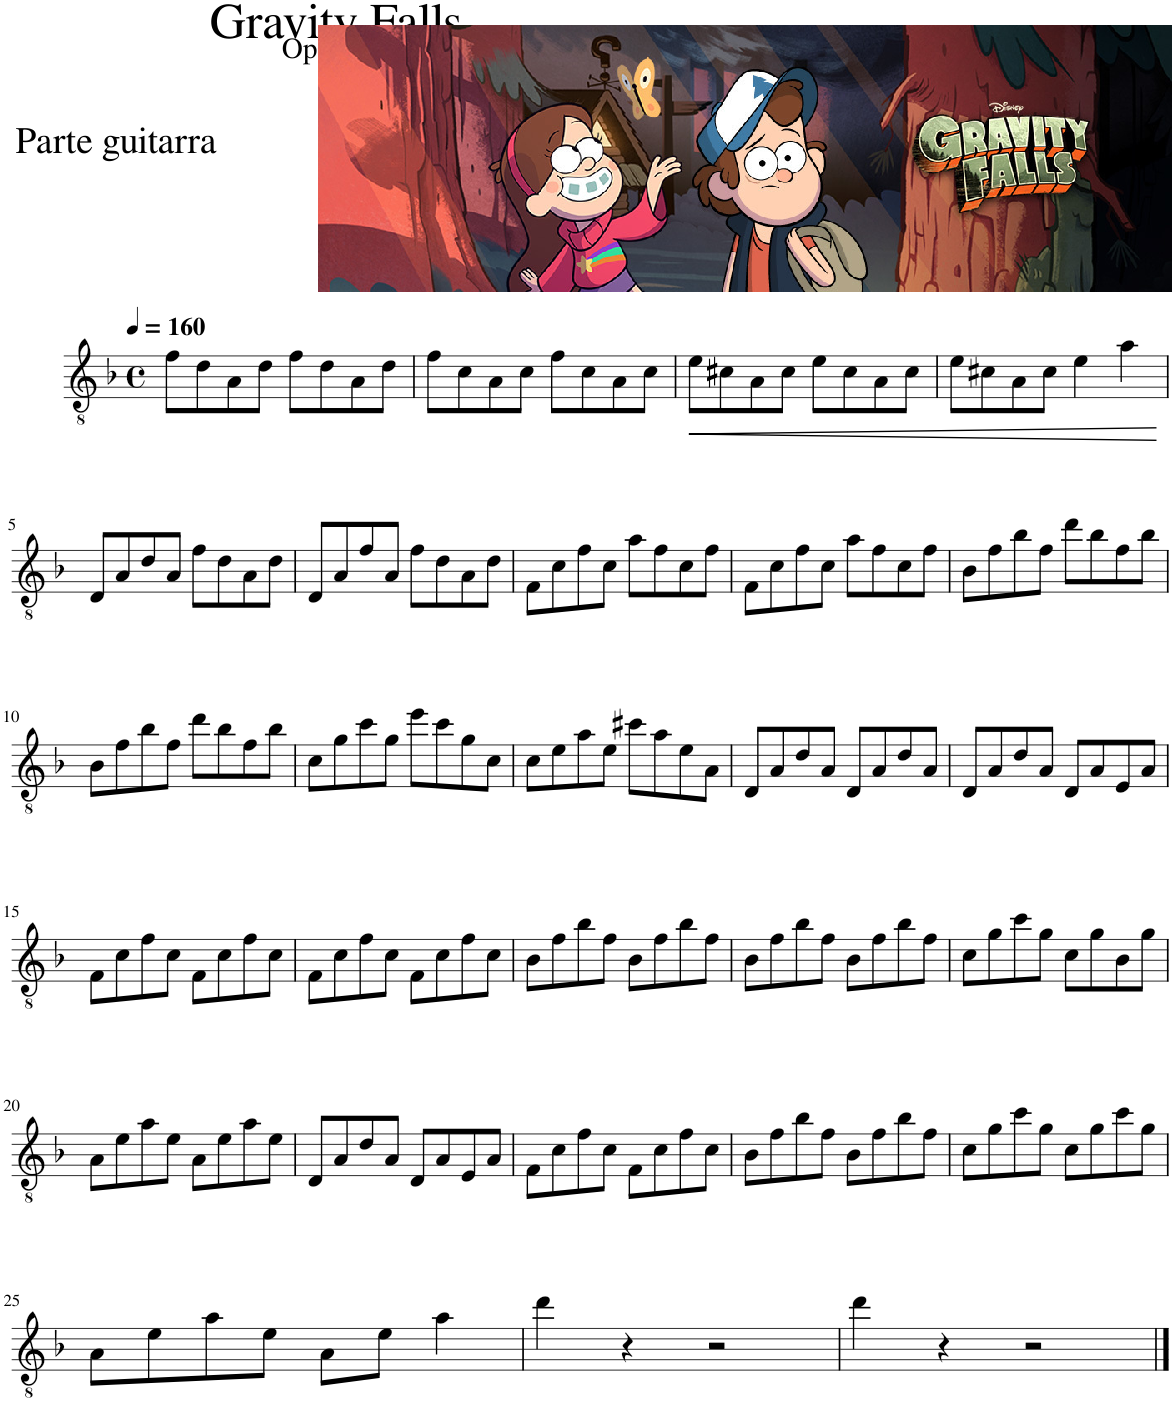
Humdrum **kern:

**kern	**dynam
*part1	*part1
*staff1	*staff1
*I"Guitarra	*
*I'Guit.	*
*clefGv2	*
*k[b-]	*
*M4/4	*
*met(c)	*
*MM160	*
=1	=1
8f\L	.
8d\	.
8A\	.
8d\J	.
8f\L	.
8d\	.
8A\	.
8d\J	.
=2	=2
8f\L	.
8c\	.
8A\	.
8c\J	.
8f\L	.
8c\	.
8A\	.
8c\J	.
=3	=3
!	!LO:HP:b
8e\L	<
8c#X\	.
8A\	.
8c#\J	.
8e\L	.
8c#\	.
8A\	.
8c#\J	.
=4	=4
8e\L	.
8c#X\	.
8A\	.
8c#\J	.
4e\	.
4a\	.
.	[
!!LO:LB:g=z
=5	=5
8D/L	.
8A/	.
8d/	.
8A/J	.
8f\L	.
8d\	.
8A\	.
8d\J	.
=6	=6
8D/L	.
8A/	.
8f/	.
8A/J	.
8f\L	.
8d\	.
8A\	.
8d\J	.
=7	=7
8F\L	.
8c\	.
8f\	.
8c\J	.
8a\L	.
8f\	.
8c\	.
8f\J	.
=8	=8
8F\L	.
8c\	.
8f\	.
8c\J	.
8a\L	.
8f\	.
8c\	.
8f\J	.
=9	=9
8B-\L	.
8f\	.
8b-\	.
8f\J	.
8dd\L	.
8b-\	.
8f\	.
8b-\J	.
!!LO:LB:g=z
=10	=10
8B-\L	.
8f\	.
8b-\	.
8f\J	.
8dd\L	.
8b-\	.
8f\	.
8b-\J	.
=11	=11
8c\L	.
8g\	.
8cc\	.
8g\J	.
8ee\L	.
8cc\	.
8g\	.
8c\J	.
=12	=12
8c\L	.
8e\	.
8a\	.
8e\J	.
8cc#X\L	.
8a\	.
8e\	.
8A\J	.
=13	=13
8D/L	.
8A/	.
8d/	.
8A/J	.
8D/L	.
8A/	.
8d/	.
8A/J	.
=14	=14
8D/L	.
8A/	.
8d/	.
8A/J	.
8D/L	.
8A/	.
8E/	.
8A/J	.
!!LO:LB:g=z
=15	=15
8F\L	.
8c\	.
8f\	.
8c\J	.
8F\L	.
8c\	.
8f\	.
8c\J	.
=16	=16
8F\L	.
8c\	.
8f\	.
8c\J	.
8F\L	.
8c\	.
8f\	.
8c\J	.
=17	=17
8B-\L	.
8f\	.
8b-\	.
8f\J	.
8B-\L	.
8f\	.
8b-\	.
8f\J	.
=18	=18
8B-\L	.
8f\	.
8b-\	.
8f\J	.
8B-\L	.
8f\	.
8b-\	.
8f\J	.
=19	=19
8c\L	.
8g\	.
8cc\	.
8g\J	.
8c\L	.
8g\	.
8B-\	.
8g\J	.
!!LO:LB:g=z
=20	=20
8A\L	.
8e\	.
8a\	.
8e\J	.
8A\L	.
8e\	.
8a\	.
8e\J	.
=21	=21
8D/L	.
8A/	.
8d/	.
8A/J	.
8D/L	.
8A/	.
8E/	.
8A/J	.
=22	=22
8F\L	.
8c\	.
8f\	.
8c\J	.
8F\L	.
8c\	.
8f\	.
8c\J	.
=23	=23
8B-\L	.
8f\	.
8b-\	.
8f\J	.
8B-\L	.
8f\	.
8b-\	.
8f\J	.
=24	=24
8c\L	.
8g\	.
8cc\	.
8g\J	.
8c\L	.
8g\	.
8cc\	.
8g\J	.
!!LO:LB:g=z
=25	=25
8A\L	.
8e\	.
8a\	.
8e\J	.
8A\L	.
8e\J	.
4a\	.
=26	=26
4dd\	.
4r	.
2r	.
=27	=27
4dd\	.
4r	.
2r	.
==	==
*-	*-
